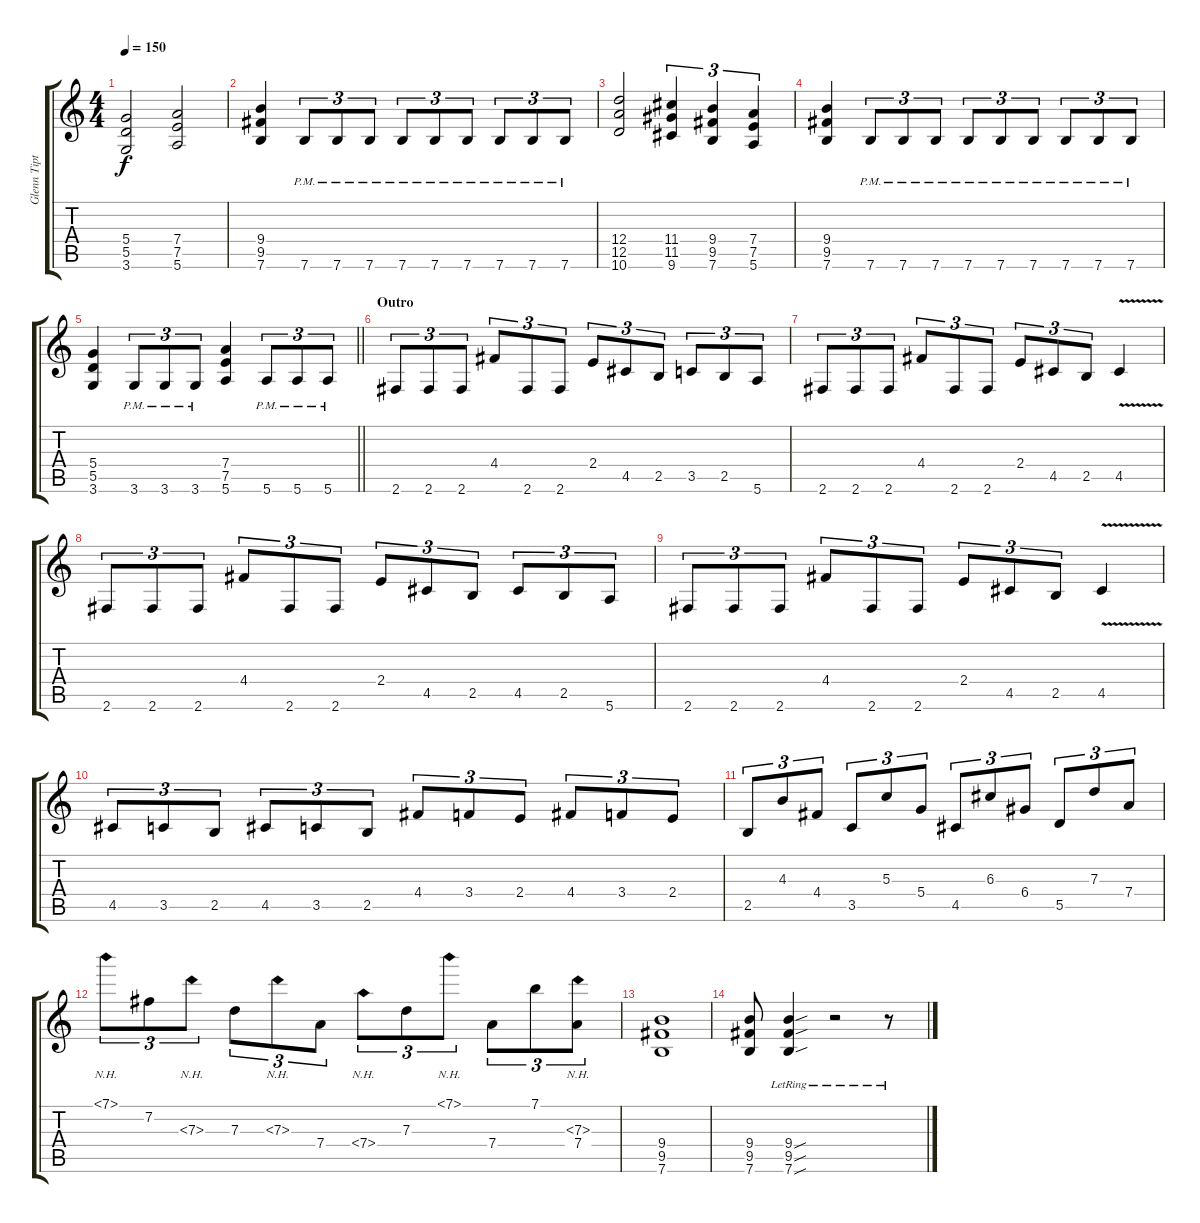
\track ("Glenn Tipton" "Glenn Tipt") {instrument overdrivenguitar}
\staff {score tabs}
\tuning (E4 B3 G3 D3 A2 E2) {hide}
\ts (4 4)
\tempo 150
\clef g2
\ks c
(5.4 5.5 3.6).2{dy f} (7.4 7.5 5.6).2 |
(9.4 9.5 7.6).4 7.6{pm}.8{tu (3 2)} 7.6{pm}.8{tu (3 2)} 7.6{pm}.8{tu (3 2)} 7.6{pm}.8{tu (3 2)} 7.6{pm}.8{tu (3 2)} 7.6{pm}.8{tu (3 2)} 7.6{pm}.8{tu (3 2)} 7.6{pm}.8{tu (3 2)} 7.6{pm}.8{tu (3 2)} |
(12.4 12.5 10.6).2 (11.4 11.5 9.6).4{tu (3 2)} (9.4 9.5 7.6).4{tu (3 2)} (7.4 7.5 5.6).4{tu (3 2)} |
(9.4 9.5 7.6).4 7.6{pm}.8{tu (3 2)} 7.6{pm}.8{tu (3 2)} 7.6{pm}.8{tu (3 2)} 7.6{pm}.8{tu (3 2)} 7.6{pm}.8{tu (3 2)} 7.6{pm}.8{tu (3 2)} 7.6{pm}.8{tu (3 2)} 7.6{pm}.8{tu (3 2)} 7.6{pm}.8{tu (3 2)} |
\barLineRight lightlight
(5.4 5.5 3.6).4 3.6{pm}.8{tu (3 2)} 3.6{pm}.8{tu (3 2)} 3.6{pm}.8{tu (3 2)} (7.4 7.5 5.6).4 5.6{pm}.8{tu (3 2)} 5.6{pm}.8{tu (3 2)} 5.6{pm}.8{tu (3 2)} |
\section ("" "Outro")
2.6.8{tu (3 2)} 2.6.8{tu (3 2)} 2.6.8{tu (3 2)} 4.4.8{tu (3 2)} 2.6.8{tu (3 2)} 2.6.8{tu (3 2)} 2.4.8{tu (3 2)} 4.5.8{tu (3 2)} 2.5.8{tu (3 2)} 3.5.8{tu (3 2)} 2.5.8{tu (3 2)} 5.6.8{tu (3 2)} |
2.6.8{tu (3 2)} 2.6.8{tu (3 2)} 2.6.8{tu (3 2)} 4.4.8{tu (3 2)} 2.6.8{tu (3 2)} 2.6.8{tu (3 2)} 2.4.8{tu (3 2)} 4.5.8{tu (3 2)} 2.5.8{tu (3 2)} 4.5{v}.4 |
2.6.8{tu (3 2)} 2.6.8{tu (3 2)} 2.6.8{tu (3 2)} 4.4.8{tu (3 2)} 2.6.8{tu (3 2)} 2.6.8{tu (3 2)} 2.4.8{tu (3 2)} 4.5.8{tu (3 2)} 2.5.8{tu (3 2)} 4.5.8{tu (3 2)} 2.5.8{tu (3 2)} 5.6.8{tu (3 2)} |
2.6.8{tu (3 2)} 2.6.8{tu (3 2)} 2.6.8{tu (3 2)} 4.4.8{tu (3 2)} 2.6.8{tu (3 2)} 2.6.8{tu (3 2)} 2.4.8{tu (3 2)} 4.5.8{tu (3 2)} 2.5.8{tu (3 2)} 4.5{v}.4 |
4.5.8{tu (3 2)} 3.5.8{tu (3 2)} 2.5.8{tu (3 2)} 4.5.8{tu (3 2)} 3.5.8{tu (3 2)} 2.5.8{tu (3 2)} 4.4.8{tu (3 2)} 3.4.8{tu (3 2)} 2.4.8{tu (3 2)} 4.4.8{tu (3 2)} 3.4.8{tu (3 2)} 2.4.8{tu (3 2)} |
2.5.8{tu (3 2)} 4.3.8{tu (3 2)} 4.4.8{tu (3 2)} 3.5.8{tu (3 2)} 5.3.8{tu (3 2)} 5.4.8{tu (3 2)} 4.5.8{tu (3 2)} 6.3.8{tu (3 2)} 6.4.8{tu (3 2)} 5.5.8{tu (3 2)} 7.3.8{tu (3 2)} 7.4.8{tu (3 2)} |
7.1{nh}.8{tu (3 2)} 7.2.8{tu (3 2)} 7.3{nh}.8{tu (3 2)} 7.3.8{tu (3 2)} 7.3{nh}.8{tu (3 2)} 7.4.8{tu (3 2)} 7.4{nh}.8{tu (3 2)} 7.3.8{tu (3 2)} 7.1{nh}.8{tu (3 2)} 7.4.8{tu (3 2)} 7.1.8{tu (3 2)} (7.3{nh} 7.4).8{tu (3 2)} |
(9.4 9.5 7.6).1 |
(9.4 9.5 7.6).8 (9.4{sou lr} 9.5{sou lr} 7.6{sou}).4 r.2 r.8
